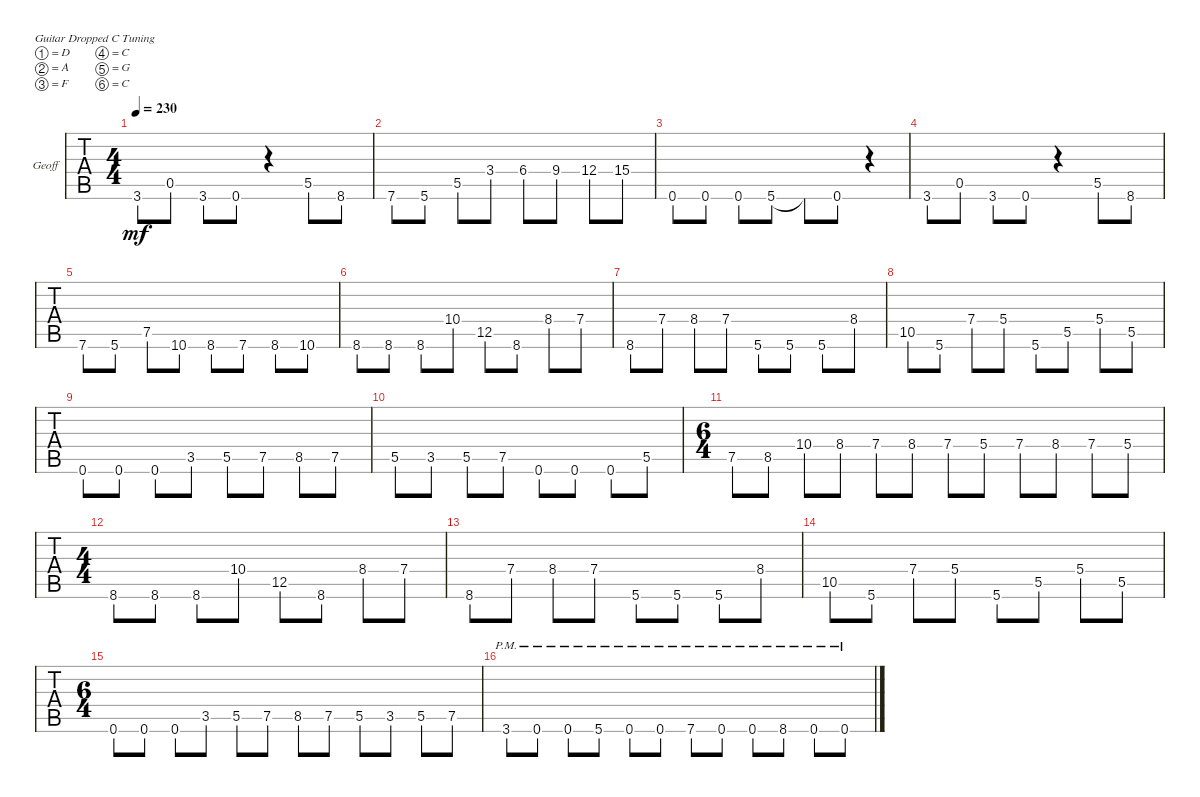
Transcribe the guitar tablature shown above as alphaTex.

\bracketExtendMode groupsimilarinstruments
\firstSystemTrackNameOrientation horizontal
\otherSystemsTrackNameOrientation horizontal
\track ("GeoFuck" "Geoff") {instrument acousticgrandpiano}
\staff {tabs}
\tuning (D4 A3 F3 C3 G2 C2)
\displaytranspose 12
\ts (4 4)
\tempo 230
\clef g2
\ks c
3.6.8{dy mf} 0.5.8 3.6.8 0.6.8 r.4 5.5.8 8.6.8 |
7.6.8 5.6.8 5.5.8 3.4.8 6.4.8 9.4.8 12.4.8 15.4.8 |
0.6.8 0.6.8 0.6.8 5.6.8 5.6{t}.8 0.6.8 r.4 |
3.6.8 0.5.8 3.6.8 0.6.8 r.4 5.5.8 8.6.8 |
7.6.8 5.6.8 7.5.8 10.6.8 8.6.8 7.6.8 8.6.8 10.6.8 |
8.6.8 8.6.8 8.6.8 10.4.8 12.5.8 8.6.8 8.4.8 7.4.8 |
8.6.8 7.4.8 8.4.8 7.4.8 5.6.8 5.6.8 5.6.8 8.4.8 |
10.5.8 5.6.8 7.4.8 5.4.8 5.6.8 5.5.8 5.4.8 5.5.8 |
0.6.8 0.6.8 0.6.8 3.5.8 5.5.8 7.5.8 8.5.8 7.5.8 |
5.5.8 3.5.8 5.5.8 7.5.8 0.6.8 0.6.8 0.6.8 5.5.8 |
\ts (6 4)
7.5.8 8.5.8 10.4.8 8.4.8 7.4.8 8.4.8 7.4.8 5.4.8 7.4.8 8.4.8 7.4.8 5.4.8 |
\ts (4 4)
8.6.8 8.6.8 8.6.8 10.4.8 12.5.8 8.6.8 8.4.8 7.4.8 |
8.6.8 7.4.8 8.4.8 7.4.8 5.6.8 5.6.8 5.6.8 8.4.8 |
10.5.8 5.6.8 7.4.8 5.4.8 5.6.8 5.5.8 5.4.8 5.5.8 |
\ts (6 4)
0.6.8 0.6.8 0.6.8 3.5.8 5.5.8 7.5.8 8.5.8 7.5.8 5.5.8 3.5.8 5.5.8 7.5.8 |
3.6{pm}.8 0.6{pm}.8 0.6{pm}.8 5.6{pm}.8 0.6{pm}.8 0.6{pm}.8 7.6{pm}.8 0.6{pm}.8 0.6{pm}.8 8.6{pm}.8 0.6{pm}.8 0.6{pm}.8
